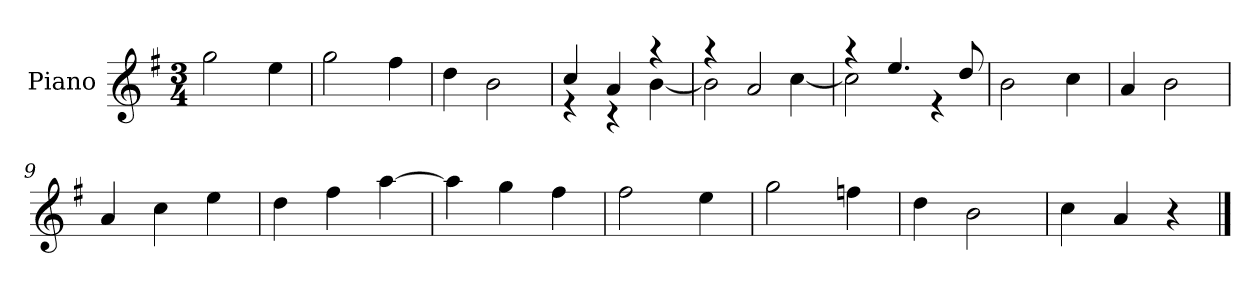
**kern
*part1
*staff1
*I"Piano
*I'P-no
*clefG2
*k[f#]
*M3/4
*MM177
=1
2gg\
4ee\
=2
2gg\
4ff#\
=3
4dd\
2b\
=4
*^
4cc/	4r
4a/	4r
4r	[4b\
=5	=5
4r	2b\]
2a/	.
.	[4cc\
=6	=6
4r	2cc\]
4.ee/	.
.	4r
8dd/	.
*v	*v
=7
2b\
4cc\
=8
4a/
2b\
=9
4a/
4cc\
4ee\
=10
4dd\
4ff#\
[4aa\
=11
4aa\]
4gg\
4ff#\
!!LO:LB:g=z
=12
2ff#\
4ee\
=13
2gg\
4ffn\
=14
4dd\
2b\
=15
4cc\
4a/
4r
==
*-
